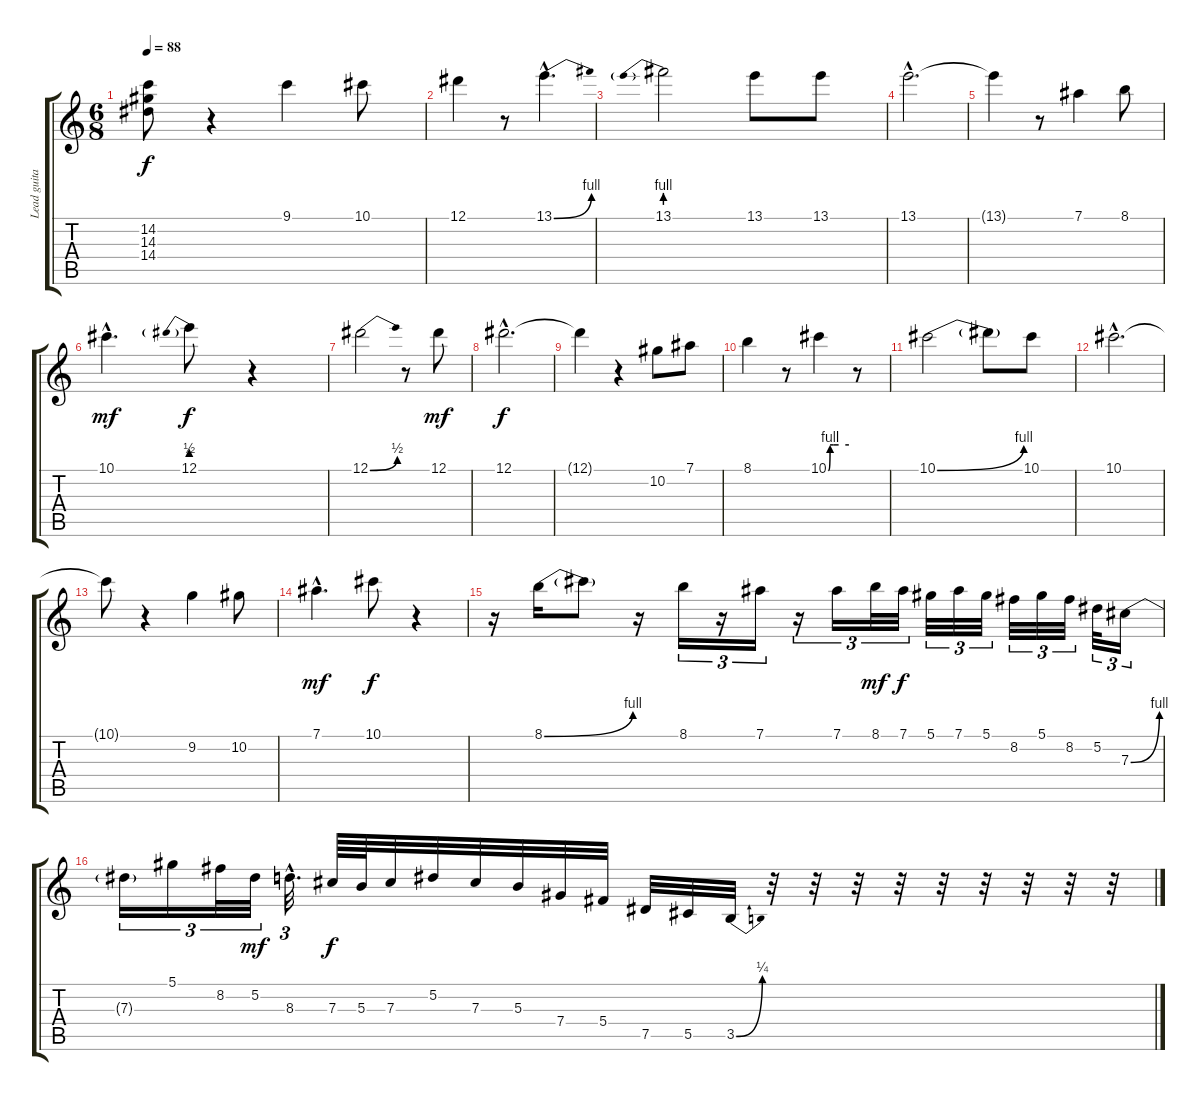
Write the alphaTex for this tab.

\track ("Lead guitar" "Lead guita") {instrument distortionguitar}
\staff {score tabs}
\tuning (Eb4 Bb3 Gb3 Db3 Ab2 Eb2) {hide}
\ts (6 8)
\tempo 88
\clef g2
\ks c
(14.2 14.3 14.4).8{dy f} r.4 9.1.4 10.1.8 |
12.1.4 r.8 13.1{be (bend 0 0 60 4) hac}.4{d} |
13.1{be (prebend 0 4 60 4)}.2 13.1.8 13.1.8 |
13.1{hac}.2{d} |
13.1{t}.4 r.8 7.1.4 8.1.8 |
10.1{hac}.4{d dy mf} 12.1{be (prebend 0 2 60 2)}.8{dy f} r.4 |
12.1{be (bend 0 0 60 2)}.2 r.8 12.1.8{dy mf} |
12.1{hac}.2{d dy f} |
12.1{t}.4 r.4 10.2.8 7.1.8 |
8.1.4 r.8 10.1{be (custom 0 0 5 4 15 4 30 4 60 4)}.4 r.8 |
10.1{be (bend 0 0 60 4)}.2 10.1{t}.8 10.1.8 |
10.1{hac}.2{d} |
10.1{t}.8 r.4 9.2.4 10.2.8 |
7.1{hac}.4{d dy mf} 10.1.8{dy f} r.4 |
r.16 8.1{be (bend 0 0 60 4)}.16 8.1{t}.8 r.16 8.1.16{tu (3 2)} r.16{tu (3 2)} 7.1.16{tu (3 2)} r.16{tu (3 2)} 7.1.16{tu (3 2)} 8.1.32{tu (3 2) dy mf} 7.1.32{tu (3 2) dy f} 5.1.32{tu (3 2)} 7.1.32{tu (3 2)} 5.1.32{tu (3 2)} 8.2.32{tu (3 2)} 5.1.32{tu (3 2)} 8.2.32{tu (3 2)} 5.2.32{tu (3 2)} 7.3{be (bend 0 0 60 4)}.16{tu (3 2)} |
7.3{t}.16{tu (3 2)} 5.1.16{tu (3 2)} 8.2.32{tu (3 2)} 5.2.32{tu (3 2) dy mf} 8.3{hac}.32{d tu (3 2)} 7.3.64{dy f} 5.3.64 7.3.32 5.2.32 7.3.32 5.3.32 7.4.32 5.4.32 7.5.32 5.5.32 3.5{be (bend 0 0 60 1)}.32 r.32 r.32 r.32 r.32 r.32 r.32 r.32 r.32 r.32
